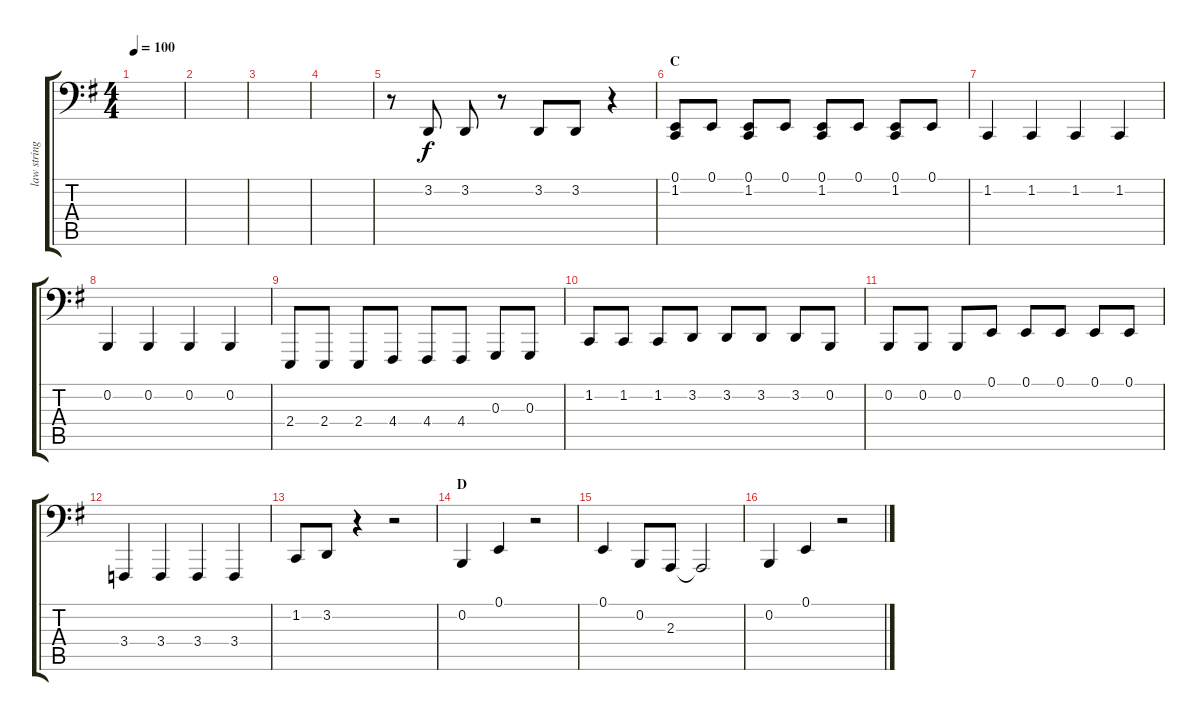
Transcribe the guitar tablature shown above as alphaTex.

\track ("law strings" "law string") {instrument tremolostrings}
\staff {score tabs}
\tuning (E2 B1 G1 D1 A0 E0) {hide}
\ts (4 4)
\tempo 100
\clef f4
\ks g
|
|
|
|
r.8 3.2.8 3.2.8 r.8 3.2.8 3.2.8 r.4 |
\section ("" "C")
(0.1 1.2).8 0.1.8 (0.1 1.2).8 0.1.8 (0.1 1.2).8 0.1.8 (0.1 1.2).8 0.1.8 |
1.2.4 1.2.4 1.2.4 1.2.4 |
0.2.4 0.2.4 0.2.4 0.2.4 |
2.4.8 2.4.8 2.4.8 4.4.8 4.4.8 4.4.8 0.3.8 0.3.8 |
1.2.8 1.2.8 1.2.8 3.2.8 3.2.8 3.2.8 3.2.8 0.2.8 |
0.2.8 0.2.8 0.2.8 0.1.8 0.1.8 0.1.8 0.1.8 0.1.8 |
3.4.4 3.4.4 3.4.4 3.4.4 |
1.2.8 3.2.8 r.4 r.2 |
\section ("" "D")
0.2.4 0.1.4 r.2 |
0.1.4 0.2.8 2.3.8 2.3{t}.2 |
0.2.4 0.1.4 r.2
